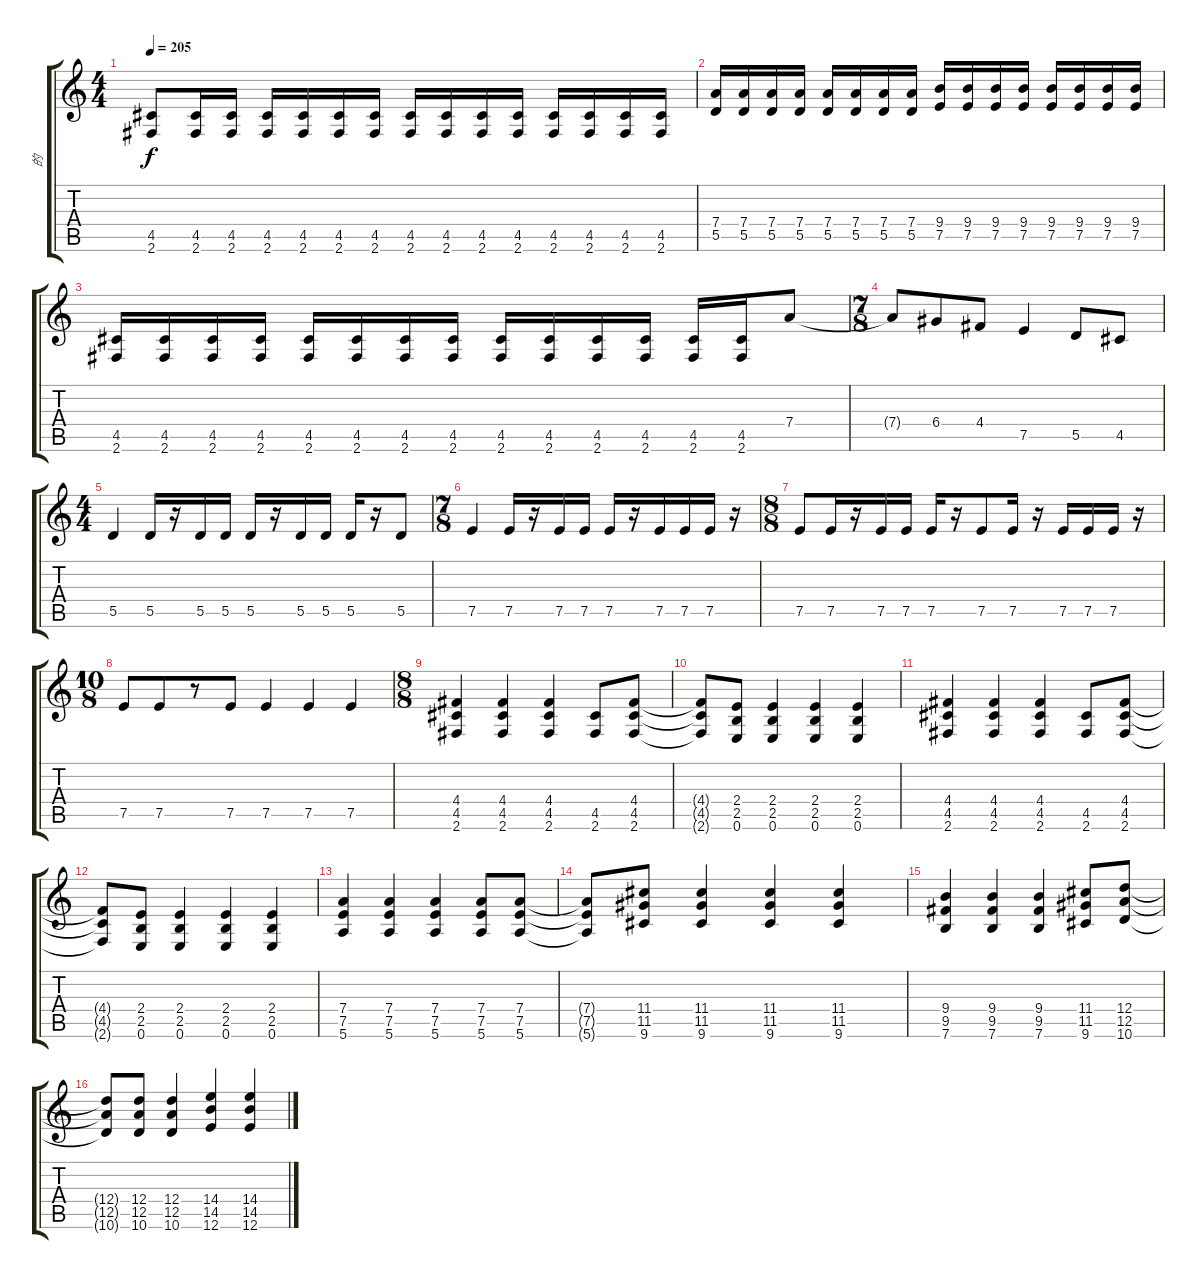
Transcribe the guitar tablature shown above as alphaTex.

\track ("的" "的") {instrument distortionguitar}
\staff {score tabs}
\tuning (E4 B3 G3 D3 A2 E2) {hide}
\ts (4 4)
\tempo 205
\clef g2
\ks c
(4.5 2.6).8{dy f} (4.5 2.6).16 (4.5 2.6).16 (4.5 2.6).16 (4.5 2.6).16 (4.5 2.6).16 (4.5 2.6).16 (4.5 2.6).16 (4.5 2.6).16 (4.5 2.6).16 (4.5 2.6).16 (4.5 2.6).16 (4.5 2.6).16 (4.5 2.6).16 (4.5 2.6).16 |
(7.4 5.5).16 (7.4 5.5).16 (7.4 5.5).16 (7.4 5.5).16 (7.4 5.5).16 (7.4 5.5).16 (7.4 5.5).16 (7.4 5.5).16 (9.4 7.5).16 (9.4 7.5).16 (9.4 7.5).16 (9.4 7.5).16 (9.4 7.5).16 (9.4 7.5).16 (9.4 7.5).16 (9.4 7.5).16 |
(4.5 2.6).16 (4.5 2.6).16 (4.5 2.6).16 (4.5 2.6).16 (4.5 2.6).16 (4.5 2.6).16 (4.5 2.6).16 (4.5 2.6).16 (4.5 2.6).16 (4.5 2.6).16 (4.5 2.6).16 (4.5 2.6).16 (4.5 2.6).16 (4.5 2.6).16 7.4.8 |
\ts (7 8)
7.4{t}.8 6.4.8 4.4.8 7.5.4 5.5.8 4.5.8 |
\ts (4 4)
5.5.4 5.5.16 r.16 5.5.16 5.5.16 5.5.16 r.16 5.5.16 5.5.16 5.5.16 r.16 5.5.8 |
\ts (7 8)
7.5.4 7.5.16 r.16 7.5.16 7.5.16 7.5.16 r.16 7.5.16 7.5.16 7.5.16 r.16 |
\ts (8 8)
7.5.8 7.5.16 r.16 7.5.16 7.5.16 7.5.16 r.16 7.5.8 7.5.16 r.16 7.5.16 7.5.16 7.5.16 r.16 |
\ts (10 8)
7.5.8 7.5.8 r.8 7.5.8 7.5.4 7.5.4 7.5.4 |
\ts (8 8)
(4.4 4.5 2.6).4 (4.4 4.5 2.6).4 (4.4 4.5 2.6).4 (4.5 2.6).8 (4.4 4.5 2.6).8 |
(4.4{t} 4.5{t} 2.6{t}).8 (2.4 2.5 0.6).8 (2.4 2.5 0.6).4 (2.4 2.5 0.6).4 (2.4 2.5 0.6).4 |
(4.4 4.5 2.6).4 (4.4 4.5 2.6).4 (4.4 4.5 2.6).4 (4.5 2.6).8 (4.4 4.5 2.6).8 |
(4.4{t} 4.5{t} 2.6{t}).8 (2.4 2.5 0.6).8 (2.4 2.5 0.6).4 (2.4 2.5 0.6).4 (2.4 2.5 0.6).4 |
(7.4 7.5 5.6).4 (7.4 7.5 5.6).4 (7.4 7.5 5.6).4 (7.4 7.5 5.6).8 (7.4 7.5 5.6).8 |
(7.4{t} 7.5{t} 5.6{t}).8 (11.4 11.5 9.6).8 (11.4 11.5 9.6).4 (11.4 11.5 9.6).4 (11.4 11.5 9.6).4 |
(9.4 9.5 7.6).4 (9.4 9.5 7.6).4 (9.4 9.5 7.6).4 (11.4 11.5 9.6).8 (12.4 12.5 10.6).8 |
(12.4{t} 12.5{t} 10.6{t}).8 (12.4 12.5 10.6).8 (12.4 12.5 10.6).4 (14.4 14.5 12.6).4 (14.4 14.5 12.6).4
